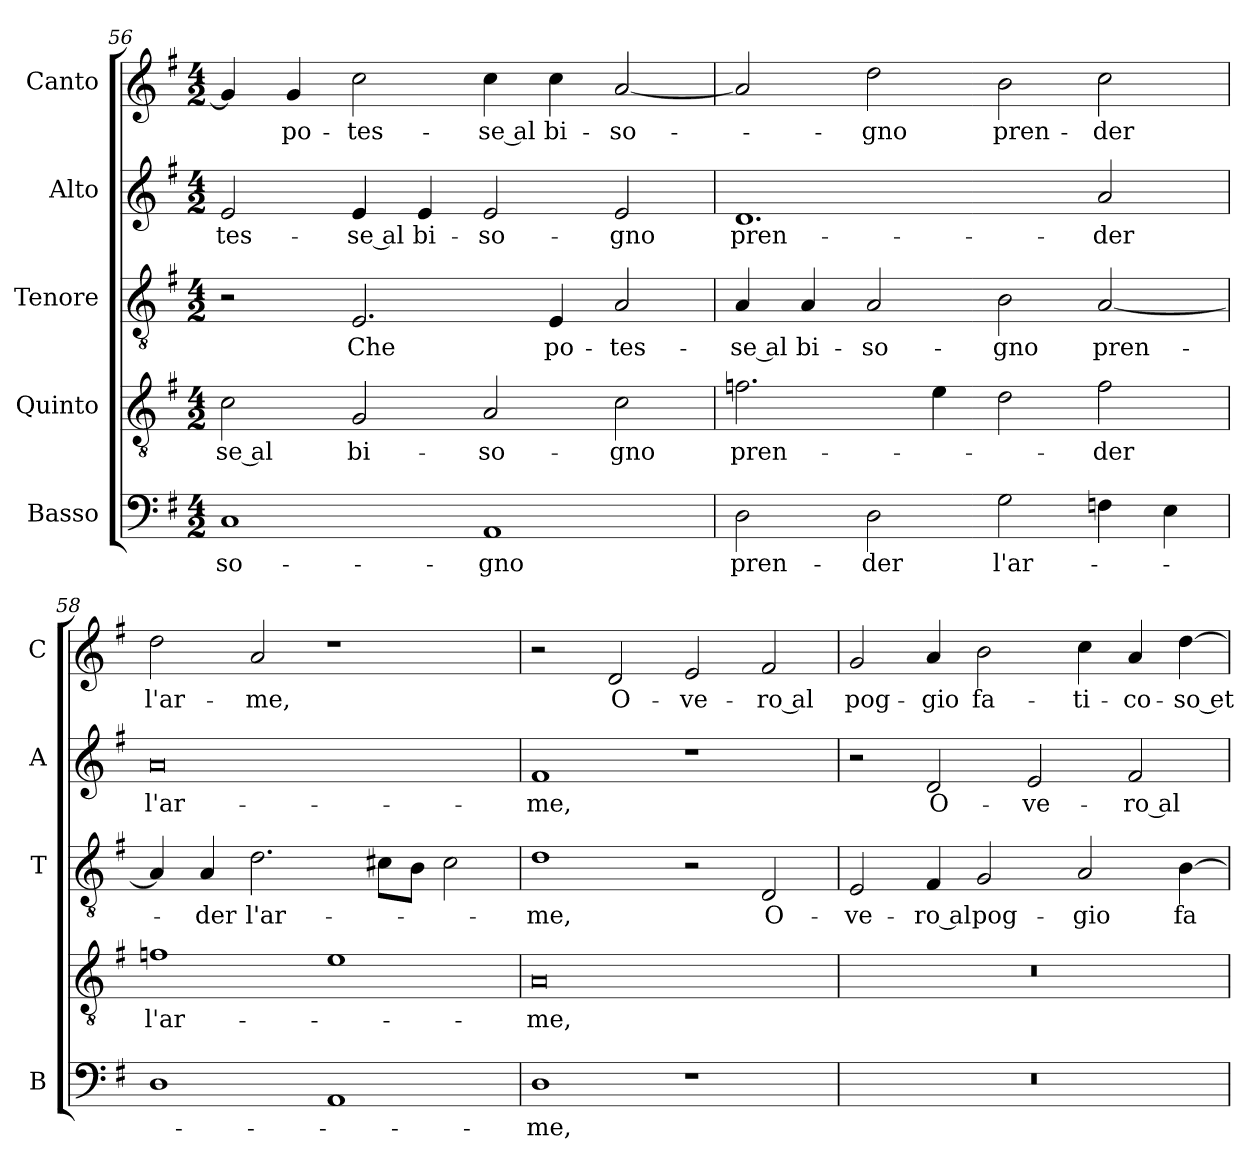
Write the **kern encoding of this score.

**kern	**text	**kern	**text	**kern	**text	**kern	**text	**kern	**text
*part5	*part5	*part4	*part4	*part3	*part3	*part2	*part2	*part1	*part1
*staff5	*staff5	*staff4	*staff4	*staff3	*staff3	*staff2	*staff2	*staff1	*staff1
*I"Basso	*	*I"Quinto	*	*I"Tenore	*	*I"Alto	*	*I"Canto	*
*I'B	*	*	*	*I'T	*	*I'A	*	*I'C	*
!!LO:PB:g=z
*clefF4	*	*clefGv2	*	*clefGv2	*	*clefG2	*	*clefG2	*
*k[f#]	*	*k[f#]	*	*k[f#]	*	*k[f#]	*	*k[f#]	*
*G:	*	*G:	*	*G:	*	*G:	*	*G:	*
*M4/2	*	*M4/2	*	*M4/2	*	*M4/2	*	*M4/2	*
=56	=56	=56	=56	=56	=56	=56	=56	=56	=56
!	!LO:LY:b	!	!	!	!	!	!	!	!
!	!	!	!LO:LY:b	!	!	!	!	!	!
!	!	!	!	!	!	!	!LO:LY:b	!	!
1C	-so-	2c\	-se al	2r	.	2e/	-tes-	4g/]	.
!	!	!	!	!	!	!	!	!	!LO:LY:b
.	.	.	.	.	.	.	.	4g/	po-
!	!	!	!LO:LY:b	!	!	!	!	!	!
!	!	!	!	!	!LO:LY:b	!	!	!	!
!	!	!	!	!	!	!	!LO:LY:b	!	!
!	!	!	!	!	!	!	!	!	!LO:LY:b
.	.	2G/	bi-	2.E/	Che	4e/	-se al	2cc\	-tes-
!	!	!	!	!	!	!	!LO:LY:b	!	!
.	.	.	.	.	.	4e/	bi-	.	.
!	!LO:LY:b	!	!	!	!	!	!	!	!
!	!	!	!LO:LY:b	!	!	!	!	!	!
!	!	!	!	!	!	!	!LO:LY:b	!	!
!	!	!	!	!	!	!	!	!	!LO:LY:b
1AA	-gno	2A/	-so-	.	.	2e/	-so-	4cc\	-se al
!	!	!	!	!	!LO:LY:b	!	!	!	!
!	!	!	!	!	!	!	!	!	!LO:LY:b
.	.	.	.	4E/	po-	.	.	4cc\	bi-
!	!	!	!LO:LY:b	!	!	!	!	!	!
!	!	!	!	!	!LO:LY:b	!	!	!	!
!	!	!	!	!	!	!	!LO:LY:b	!	!
!	!	!	!	!	!	!	!	!	!LO:LY:b
.	.	2c\	-gno	2A/	-tes-	2e/	-gno	[2a/	-so-
=57	=57	=57	=57	=57	=57	=57	=57	=57	=57
!	!LO:LY:b	!	!	!	!	!	!	!	!
!	!	!	!LO:LY:b	!	!	!	!	!	!
!	!	!	!	!	!LO:LY:b	!	!	!	!
!	!	!	!	!	!	!	!LO:LY:b	!	!
2D\	pren-	2.fn\	pren-	4A/	-se al	1.d	pren-	2a/]	.
!	!	!	!	!	!LO:LY:b	!	!	!	!
.	.	.	.	4A/	bi-	.	.	.	.
!	!LO:LY:b	!	!	!	!	!	!	!	!
!	!	!	!	!	!LO:LY:b	!	!	!	!
!	!	!	!	!	!	!	!	!	!LO:LY:b
2D\	-der	.	.	2A/	-so-	.	.	2dd\	-gno
.	.	4e\	.	.	.	.	.	.	.
!	!LO:LY:b	!	!	!	!	!	!	!	!
!	!	!	!	!	!LO:LY:b	!	!	!	!
!	!	!	!	!	!	!	!	!	!LO:LY:b
2G\	l'ar-	2d\	.	2B\	-gno	.	.	2b\	pren-
!	!	!	!LO:LY:b	!	!	!	!	!	!
!	!	!	!	!	!LO:LY:b	!	!	!	!
!	!	!	!	!	!	!	!LO:LY:b	!	!
!	!	!	!	!	!	!	!	!	!LO:LY:b
4Fn\	.	2f\	-der	[2A/	pren-	2a/	-der	2cc\	-der
4E\	.	.	.	.	.	.	.	.	.
=58	=58	=58	=58	=58	=58	=58	=58	=58	=58
!	!	!	!LO:LY:b	!	!	!	!	!	!
!	!	!	!	!	!	!	!LO:LY:b	!	!
!	!	!	!	!	!	!	!	!	!LO:LY:b
1D	.	1fn	l'ar-	4A/]	.	0a	l'ar-	2dd\	l'ar-
!	!	!	!	!	!LO:LY:b	!	!	!	!
.	.	.	.	4A/	-der	.	.	.	.
!	!	!	!	!	!LO:LY:b	!	!	!	!
!	!	!	!	!	!	!	!	!	!LO:LY:b
.	.	.	.	2.d\	l'ar-	.	.	2a/	-me,
1AA	.	1e	.	.	.	.	.	1r	.
.	.	.	.	8c#X\L	.	.	.	.	.
.	.	.	.	8B\J	.	.	.	.	.
.	.	.	.	2c#\	.	.	.	.	.
=59	=59	=59	=59	=59	=59	=59	=59	=59	=59
!	!LO:LY:b	!	!	!	!	!	!	!	!
!	!	!	!LO:LY:b	!	!	!	!	!	!
!	!	!	!	!	!LO:LY:b	!	!	!	!
!	!	!	!	!	!	!	!LO:LY:b	!	!
1D	-me,	0A	-me,	1d	-me,	1f#	-me,	2r	.
!	!	!	!	!	!	!	!	!	!LO:LY:b
.	.	.	.	.	.	.	.	2d/	O-
!	!	!	!	!	!	!	!	!	!LO:LY:b
1r	.	.	.	2r	.	1r	.	2e/	-ve-
!	!	!	!	!	!LO:LY:b	!	!	!	!
!	!	!	!	!	!	!	!	!	!LO:LY:b
.	.	.	.	2D/	O-	.	.	2f#/	-ro al
!!LO:LB:g=z
=60	=60	=60	=60	=60	=60	=60	=60	=60	=60
!	!	!	!	!	!LO:LY:b	!	!	!	!
!	!	!	!	!	!	!	!	!	!LO:LY:b
0r	.	0r	.	2E/	-ve-	2r	.	2g/	pog-
!	!	!	!	!	!LO:LY:b	!	!	!	!
!	!	!	!	!	!	!	!LO:LY:b	!	!
!	!	!	!	!	!	!	!	!	!LO:LY:b
.	.	.	.	4F#/	-ro al	2d/	O-	4a/	-gio
!	!	!	!	!	!LO:LY:b	!	!	!	!
!	!	!	!	!	!	!	!	!	!LO:LY:b
.	.	.	.	2G/	pog-	.	.	2b\	fa-
!	!	!	!	!	!	!	!LO:LY:b	!	!
.	.	.	.	.	.	2e/	-ve-	.	.
!	!	!	!	!	!LO:LY:b	!	!	!	!
!	!	!	!	!	!	!	!	!	!LO:LY:b
.	.	.	.	2A/	-gio	.	.	4cc\	-ti-
!	!	!	!	!	!	!	!LO:LY:b	!	!
!	!	!	!	!	!	!	!	!	!LO:LY:b
.	.	.	.	.	.	2f#/	-ro al	4a/	-co-
!	!	!	!	!	!LO:LY:b	!	!	!	!
!	!	!	!	!	!	!	!	!	!LO:LY:b
.	.	.	.	[4B\	fa-	.	.	[4dd\	-so et
=	=	=	=	=	=	=	=	=	=
*-	*-	*-	*-	*-	*-	*-	*-	*-	*-
